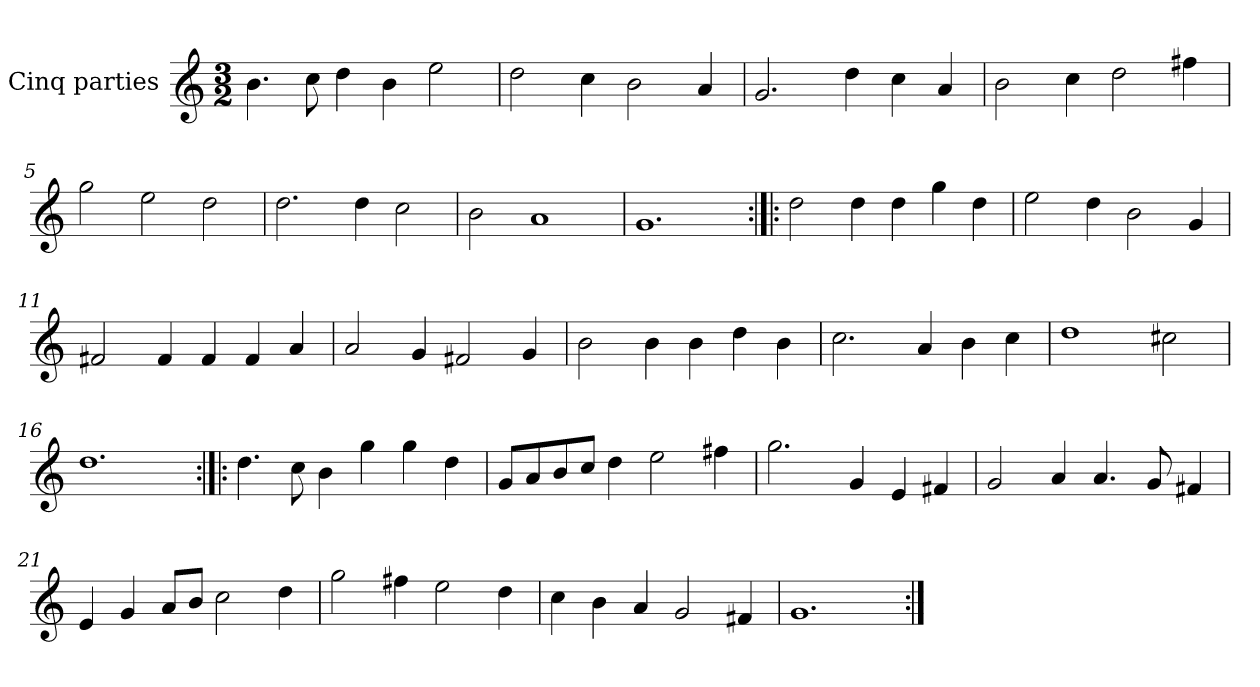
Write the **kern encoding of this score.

**kern
*part1
*staff1
*I"Cinq parties
*clefG2
*k[]
*M3/2
*MM180
=1
4.b\
8cc\
4dd\
4b\
2ee\
=2
2dd\
4cc\
2b\
4a/
=3
2.g/
4dd\
4cc\
4a/
=4
2b\
4cc\
2dd\
4ff#X\
=5
2gg\
2ee\
2dd\
=6
2.dd\
4dd\
2cc\
=7
2b\
1a
=8
1.g
=9:|!|:
2dd\
4dd\
4dd\
4gg\
4dd\
=10
2ee\
4dd\
2b\
4g/
=11
2f#X/
4f#/
4f#/
4f#/
4a/
=12
2a/
4g/
2f#X/
4g/
=13
2b\
4b\
4b\
4dd\
4b\
=14
2.cc\
4a/
4b\
4cc\
=15
1dd
2cc#X\
=16
1.dd
=17:|!|:
4.dd\
8cc\
4b\
4gg\
4gg\
4dd\
=18
8g/L
8a/
8b/
8cc/J
4dd\
2ee\
4ff#X\
=19
2.gg\
4g/
4e/
4f#X/
=20
2g/
4a/
4.a/
8g/
4f#X/
=21
4e/
4g/
8a/L
8b/J
2cc\
4dd\
=22
2gg\
4ff#X\
2ee\
4dd\
=23
4cc\
4b\
4a/
2g/
4f#X/
=24
1.g
=:|!
*-
